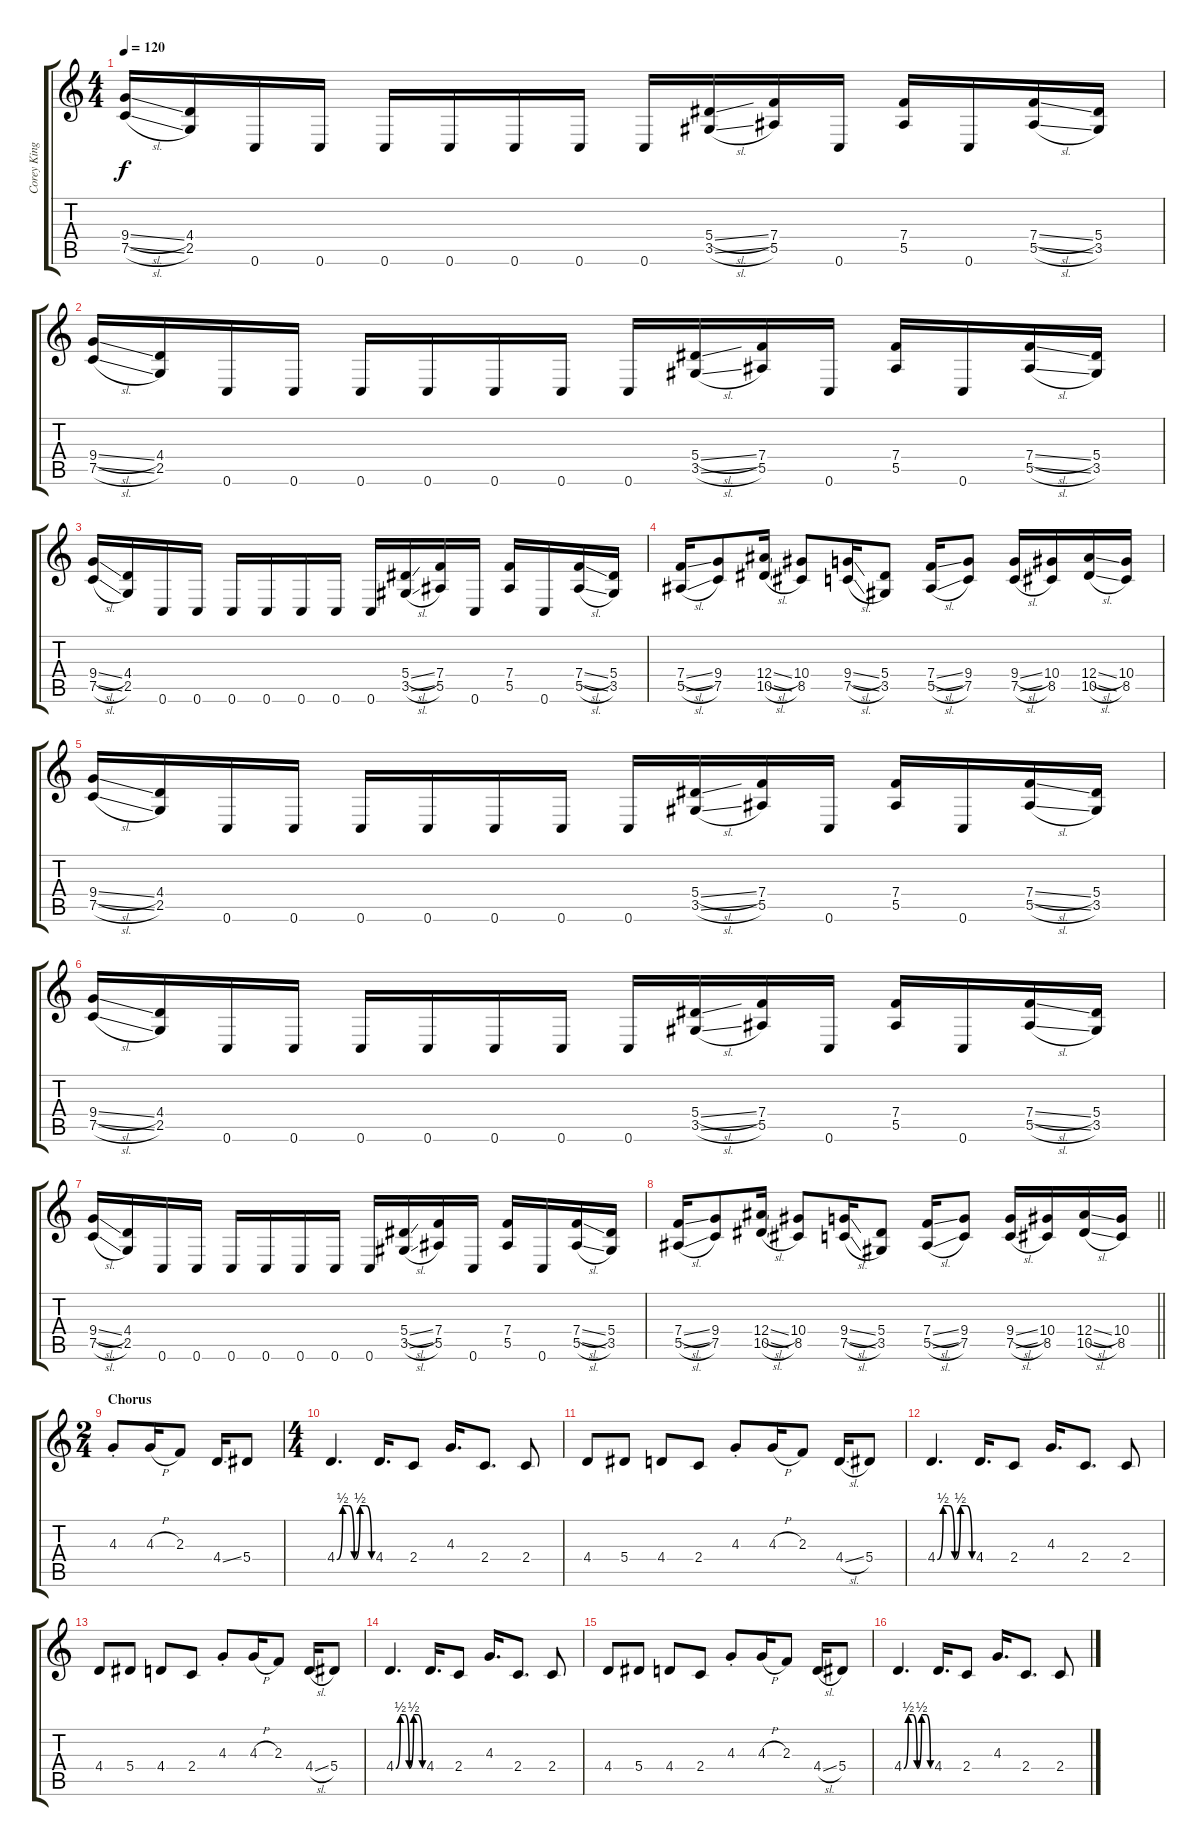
\track ("Corey King Beaulieu" "Corey King") {instrument overdrivenguitar}
\staff {score tabs}
\tuning (C4 G3 Eb3 Bb2 F2 C2) {hide}
\ts (4 4)
\tempo 120
\clef g2
\ks c
(9.4{sl} 7.5{sl}).16{dy f} (4.4 2.5).16 0.6.16 0.6.16 0.6.16 0.6.16 0.6.16 0.6.16 0.6.16 (5.4{sl} 3.5{sl}).16 (7.4 5.5).16 0.6.16 (7.4 5.5).16 0.6.16 (7.4{sl} 5.5{sl}).16 (5.4 3.5).16 |
(9.4{sl} 7.5{sl}).16 (4.4 2.5).16 0.6.16 0.6.16 0.6.16 0.6.16 0.6.16 0.6.16 0.6.16 (5.4{sl} 3.5{sl}).16 (7.4 5.5).16 0.6.16 (7.4 5.5).16 0.6.16 (7.4{sl} 5.5{sl}).16 (5.4 3.5).16 |
(9.4{sl} 7.5{sl}).16 (4.4 2.5).16 0.6.16 0.6.16 0.6.16 0.6.16 0.6.16 0.6.16 0.6.16 (5.4{sl} 3.5{sl}).16 (7.4 5.5).16 0.6.16 (7.4 5.5).16 0.6.16 (7.4{sl} 5.5{sl}).16 (5.4 3.5).16 |
(7.4{sl} 5.5{sl}).16 (9.4 7.5).8 (12.4{sl} 10.5{sl}).16 (10.4 8.5).8 (9.4{sl} 7.5{sl}).16 (5.4 3.5).8 (7.4{sl} 5.5{sl}).16 (9.4 7.5).8 (9.4{sl} 7.5{sl}).16 (10.4 8.5).16 (12.4{sl} 10.5{sl}).16 (10.4 8.5).16 |
(9.4{sl} 7.5{sl}).16 (4.4 2.5).16 0.6.16 0.6.16 0.6.16 0.6.16 0.6.16 0.6.16 0.6.16 (5.4{sl} 3.5{sl}).16 (7.4 5.5).16 0.6.16 (7.4 5.5).16 0.6.16 (7.4{sl} 5.5{sl}).16 (5.4 3.5).16 |
(9.4{sl} 7.5{sl}).16 (4.4 2.5).16 0.6.16 0.6.16 0.6.16 0.6.16 0.6.16 0.6.16 0.6.16 (5.4{sl} 3.5{sl}).16 (7.4 5.5).16 0.6.16 (7.4 5.5).16 0.6.16 (7.4{sl} 5.5{sl}).16 (5.4 3.5).16 |
(9.4{sl} 7.5{sl}).16 (4.4 2.5).16 0.6.16 0.6.16 0.6.16 0.6.16 0.6.16 0.6.16 0.6.16 (5.4{sl} 3.5{sl}).16 (7.4 5.5).16 0.6.16 (7.4 5.5).16 0.6.16 (7.4{sl} 5.5{sl}).16 (5.4 3.5).16 |
\barLineRight lightlight
(7.4{sl} 5.5{sl}).16 (9.4 7.5).8 (12.4{sl} 10.5{sl}).16 (10.4 8.5).8 (9.4{sl} 7.5{sl}).16 (5.4 3.5).8 (7.4{sl} 5.5{sl}).16 (9.4 7.5).8 (9.4{sl} 7.5{sl}).16 (10.4 8.5).16 (12.4{sl} 10.5{sl}).16 (10.4 8.5).16 |
\ts (2 4)
\section ("" "Chorus")
4.3{st}.8 4.3{h}.16 2.3.8 4.4{ss}.16 5.4.8 |
\ts (4 4)
4.4{be (custom 0 0 10 2 20 2 30 0 40 2 50 2 60 0)}.4{d} 4.4.16{d} 2.4.8 4.3.16{d} 2.4.8{d} 2.4.8 |
4.4.8 5.4.8 4.4.8 2.4.8 4.3{st}.8 4.3{h}.16 2.3.8 4.4{sl}.16 5.4.8 |
4.4{be (custom 0 0 10 2 20 2 30 0 40 2 50 2 60 0)}.4{d} 4.4.16{d} 2.4.8 4.3.16{d} 2.4.8{d} 2.4.8 |
4.4.8 5.4.8 4.4.8 2.4.8 4.3{st}.8 4.3{h}.16 2.3.8 4.4{sl}.16 5.4.8 |
4.4{be (custom 0 0 10 2 20 2 30 0 40 2 50 2 60 0)}.4{d} 4.4.16{d} 2.4.8 4.3.16{d} 2.4.8{d} 2.4.8 |
4.4.8 5.4.8 4.4.8 2.4.8 4.3{st}.8 4.3{h}.16 2.3.8 4.4{sl}.16 5.4.8 |
4.4{be (custom 0 0 10 2 20 2 30 0 40 2 50 2 60 0)}.4{d} 4.4.16{d} 2.4.8 4.3.16{d} 2.4.8{d} 2.4.8
